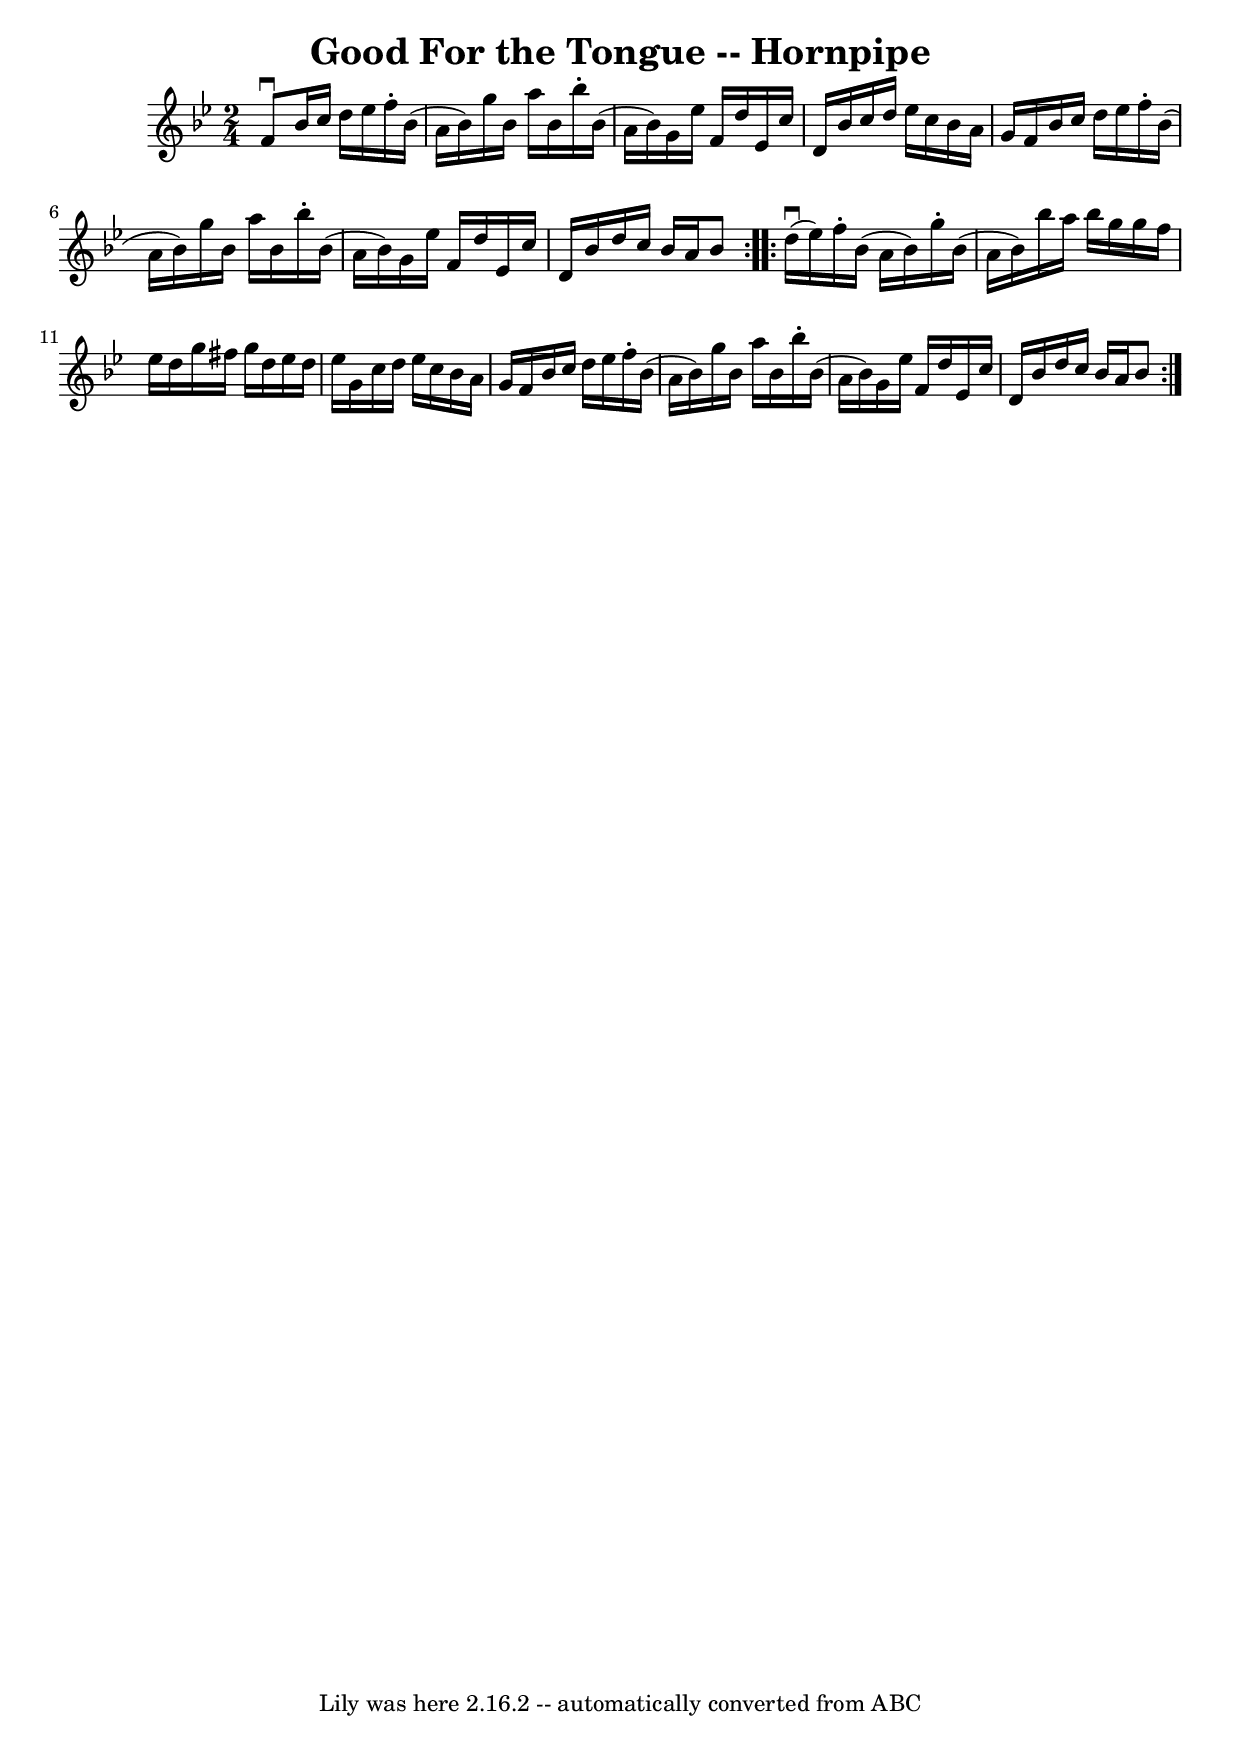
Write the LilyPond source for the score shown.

\version "2.16.2"
\include "Mammoth.ily"
\header {
  %% book = "Cole's 1000 Fiddle Tunes"
  crossRefNumber = "1"
  footnotes = ""
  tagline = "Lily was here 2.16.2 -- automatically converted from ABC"
  title = "Good For the Tongue -- Hornpipe"

}
voicedefault =  {



  \repeat volta 2 {

    \time 2/4      \key bes \major f'8^\downbow  |
    bes'16 c''16 d''16        ees''16 f''16-. bes'16 (a'16 bes'16)  |
    g''16 bes'16      a''16 bes'16 bes''16-. bes'16 (a'16 bes'16)  |
         g'16 ees''16 f'16 d''16 ees'16 c''16 d'16 bes'16   |
         c''16 d''16 ees''16 c''16 bes'16 a'16 g'16 f'16    |
    bes'16 c''16 d''16 ees''16 f''16-. bes'16 (a'16       bes'16)  |
    g''16 bes'16 a''16 bes'16 bes''16-.        bes'16 (a'16 bes'16)  |
    g'16 ees''16 f'16 d''16         ees'16 c''16 d'16 bes'16   |
    d''16 c''16 bes'16 a'16  
    bes'8  
  }     
  \repeat volta 2 {     d''16 (^\downbow ees''16)  |
         f''16-. bes'16 (a'16 bes'16) g''16-. bes'16 (a'16 bes'16 )  |
    bes''16 a''16 bes''16 g''16 g''16 f''16         ees''16 d''16   |
    g''16 fis''16 g''16 d''16 ees''16         d''16 ees''16 g'16   |
    c''16 d''16 ees''16 c''16         bes'16 a'16 g'16 f'16   |
    bes'16 c''16 d''16         ees''16 f''16-. bes'16 (a'16 bes'16)  |
    g''16 bes'16       a''16 bes'16 bes''16-. bes'16 (a'16 bes'16)  |
    g'16      ees''16 f'16 d''16 ees'16 c''16 d'16 bes'16   |
    
    d''16 c''16 bes'16 a'16 bes'8  
  }   

}

\score{
  <<

    \context Staff="default"
    {
      \voicedefault 
      
    }

  >>
  \layout {
    
  }
  \midi {
  }

}
